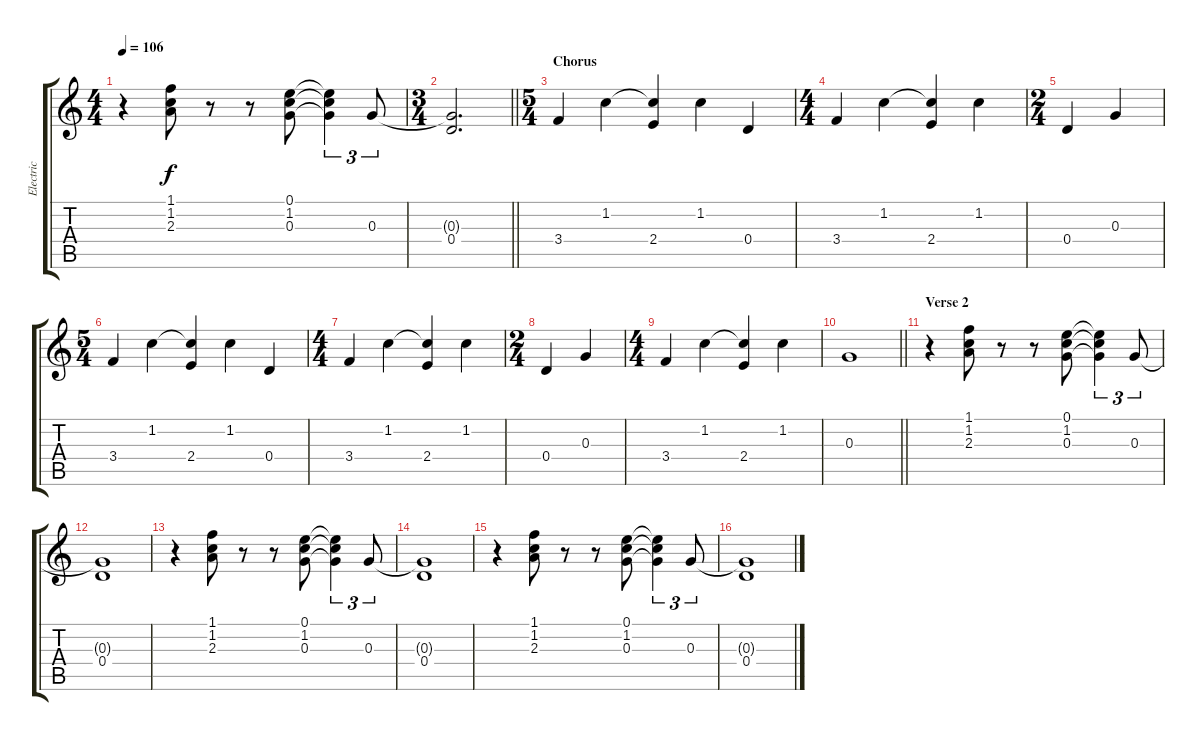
\track ("Electric" "Electric") {instrument overdrivenguitar}
\staff {score tabs}
\tuning (E4 B3 G3 D3 A2 E2) {hide}
\ts (4 4)
\tempo 106
\clef g2
\ks c
r.4{dy f} (1.1 1.2 2.3).8 r.8 r.8 (0.1 1.2 0.3).8 (0.1{t} 1.2{t} 0.3{t}).4{tu (3 2)} 0.3.8{tu (3 2)} |
\ts (3 4)
\barLineRight lightlight
(0.3{t} 0.4).2{d} |
\ts (5 4)
\section ("" "Chorus")
3.4.4{volume 7} 1.2.4 (1.2{t} 2.4).4 1.2.4 0.4.4 |
\ts (4 4)
3.4.4 1.2.4 (1.2{t} 2.4).4 1.2.4 |
\ts (2 4)
0.4.4 0.3.4 |
\ts (5 4)
3.4.4 1.2.4 (1.2{t} 2.4).4 1.2.4 0.4.4 |
\ts (4 4)
3.4.4 1.2.4 (1.2{t} 2.4).4 1.2.4 |
\ts (2 4)
0.4.4 0.3.4 |
\ts (4 4)
3.4.4 1.2.4 (1.2{t} 2.4).4 1.2.4 |
\barLineRight lightlight
0.3.1 |
\section ("" "Verse 2")
r.4{volume 5} (1.1 1.2 2.3).8 r.8 r.8 (0.1 1.2 0.3).8 (0.1{t} 1.2{t} 0.3{t}).4{tu (3 2)} 0.3.8{tu (3 2)} |
(0.3{t} 0.4).1 |
r.4 (1.1 1.2 2.3).8 r.8 r.8 (0.1 1.2 0.3).8 (0.1{t} 1.2{t} 0.3{t}).4{tu (3 2)} 0.3.8{tu (3 2)} |
(0.3{t} 0.4).1 |
r.4 (1.1 1.2 2.3).8 r.8 r.8 (0.1 1.2 0.3).8 (0.1{t} 1.2{t} 0.3{t}).4{tu (3 2)} 0.3.8{tu (3 2)} |
(0.3{t} 0.4).1
